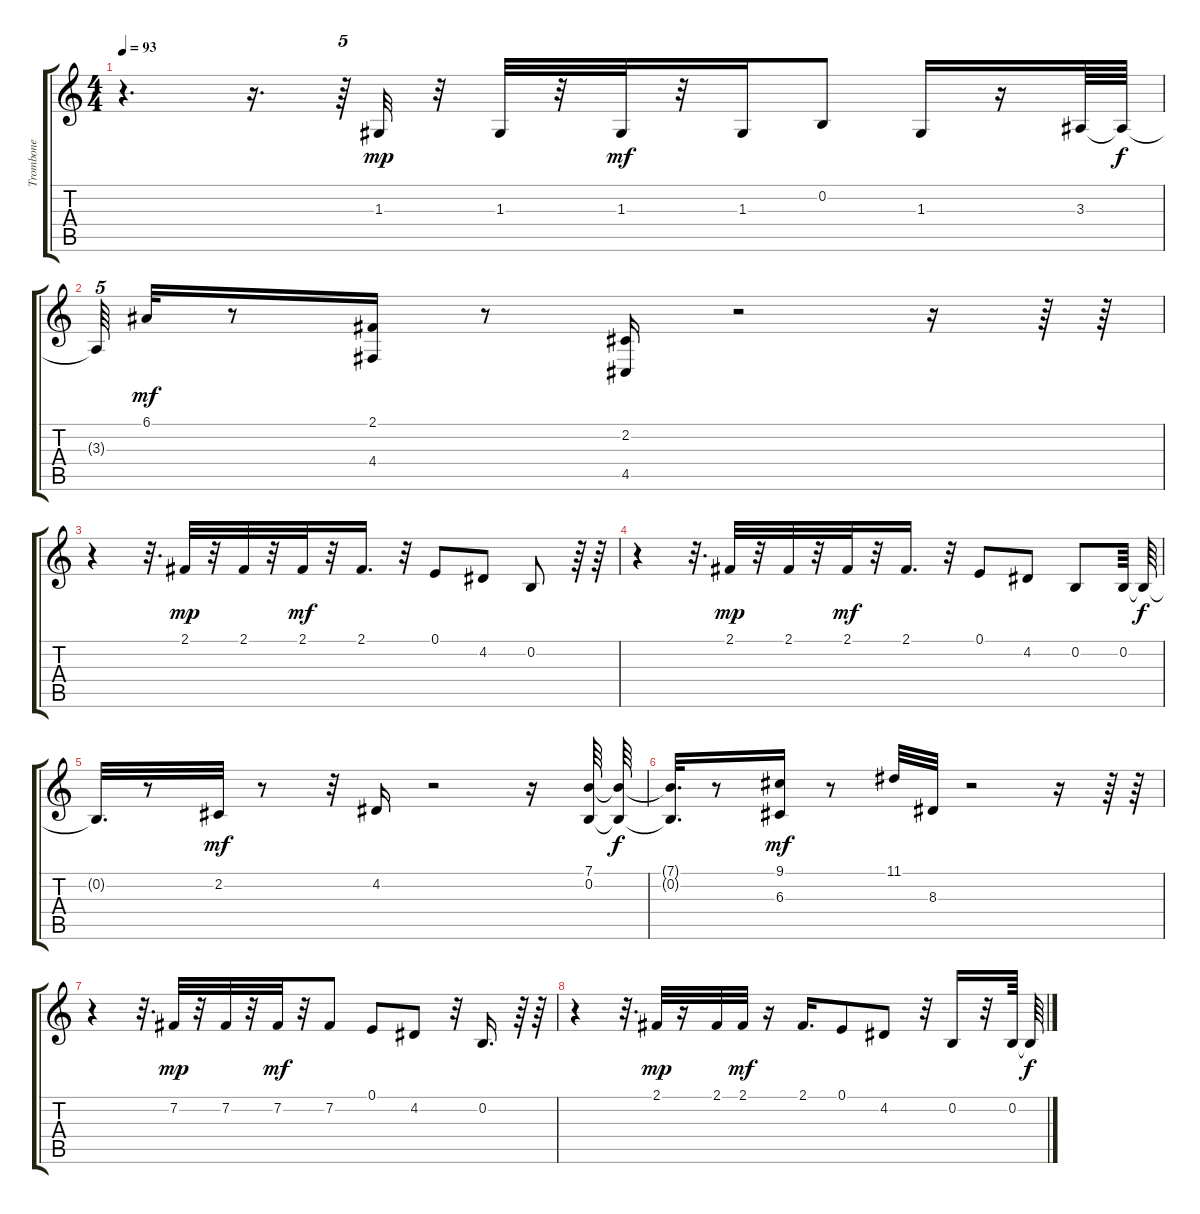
\track ("Trombone" "Trombone") {instrument trombone}
\staff {score tabs}
\tuning (E4 B3 G3 D3 A2 E2) {hide}
\ts (4 4)
\tempo 93
\clef g2
\ks c
r.4{d dy mf} r.16{d} r.64{tu (5 4)} 1.3.32{dy mp} r.32 1.3.32 r.32 1.3.32{dy mf} r.32 1.3.16 0.2.8 1.3.16 r.16 3.3.64 3.3{t}.64{dy f} |
3.3{t}.64{tu (5 4)} 6.1.32{dy mf} r.8 (2.1 4.4).16 r.8 (2.2 4.5).16 r.2 r.16 r.64 r.64 |
r.4 r.32{d} 2.1.32{dy mp} r.32 2.1.32 r.32 2.1.32{dy mf} r.32 2.1.16{d} r.32 0.1.8 4.2.8 0.2.8 r.64 r.64 |
r.4 r.32{d} 2.1.32{dy mp} r.32 2.1.32 r.32 2.1.32{dy mf} r.32 2.1.16{d} r.32 0.1.8 4.2.8 0.2.8 0.2.64 0.2{t}.64{dy f} |
0.2{t}.32{d} r.8 2.2.32{dy mf} r.8 r.32 4.2.16 r.2 r.16 (7.1 0.2).64 (7.1{t} 0.2{t}).64{dy f} |
(7.1{t} 0.2{t}).32{d} r.8 (9.1 6.3).16{dy mf} r.8 11.1.32 8.3.32 r.2 r.16 r.64 r.64 |
r.4 r.32{d} 7.2.32{dy mp} r.32 7.2.32 r.32 7.2.32{dy mf} r.32 7.2.8 0.1.8 4.2.8 r.32 0.2.16{d} r.64 r.64 |
r.4 r.32{d} 2.1.32{dy mp} r.16 2.1.32 2.1.32{dy mf} r.16 2.1.16{d} 0.1.8 4.2.8 r.32 0.2.16 r.32 0.2.64 0.2{t}.64{dy f}
